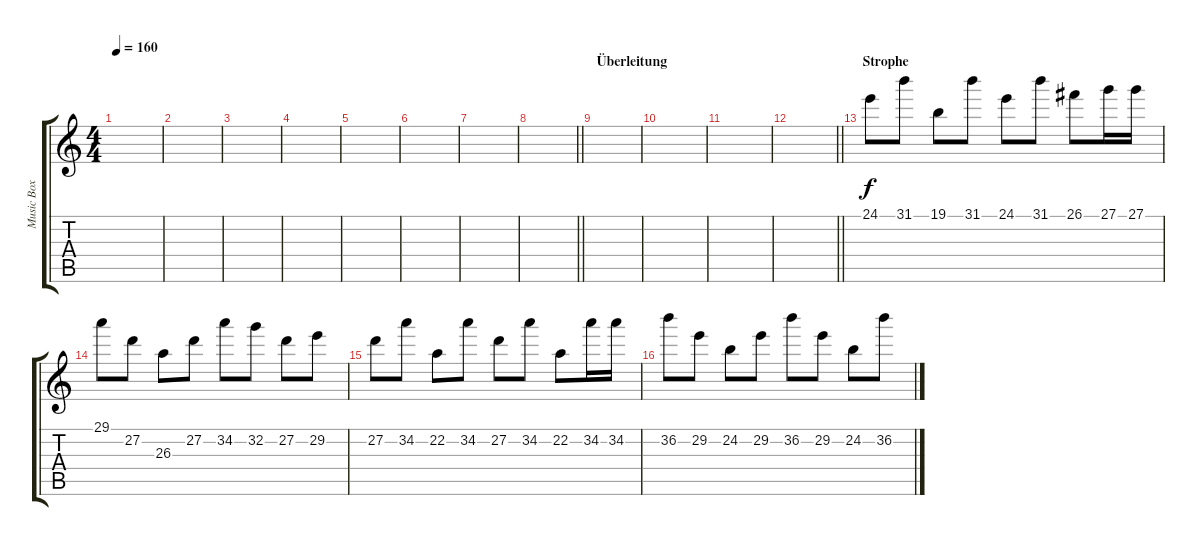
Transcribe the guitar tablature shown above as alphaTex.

\track ("Music Box" "Music Box") {instrument musicbox}
\staff {score tabs}
\tuning (E4 B3 G3 D3 A2 E2) {hide}
\ts (4 4)
\tempo 160
\clef g2
\ks c
|
|
|
|
|
|
|
\barLineRight lightlight
|
\section ("" "Überleitung")
|
|
|
\barLineRight lightlight
|
\section ("" "Strophe")
24.1.8 31.1.8 19.1.8 31.1.8 24.1.8 31.1.8 26.1.8 27.1.16 27.1.16 |
29.1.8 27.2.8 26.3.8 27.2.8 34.2.8 32.2.8 27.2.8 29.2.8 |
27.2.8 34.2.8 22.2.8 34.2.8 27.2.8 34.2.8 22.2.8 34.2.16 34.2.16 |
36.2.8 29.2.8 24.2.8 29.2.8 36.2.8 29.2.8 24.2.8 36.2.8
